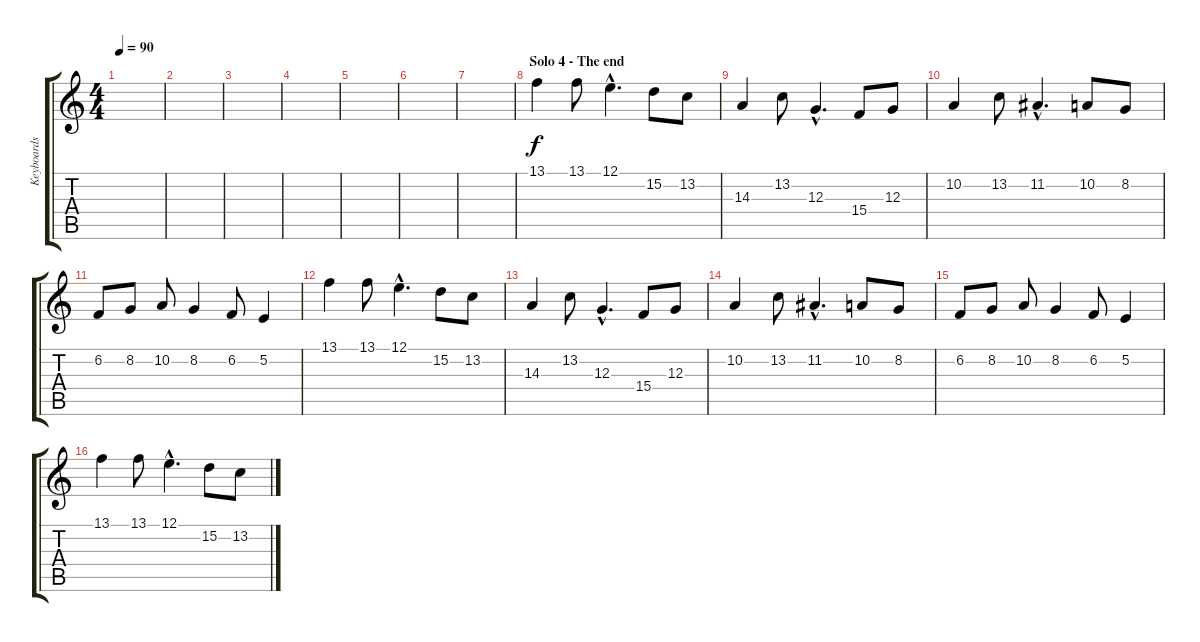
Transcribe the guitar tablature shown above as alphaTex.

\track ("Keyboards (3)" "Keyboards ") {instrument lead1square}
\staff {score tabs}
\tuning (E4 B3 G3 D3 A2 E2) {hide}
\ts (4 4)
\tempo 90
\clef g2
\ks c
|
|
|
|
|
|
|
\section ("" "Solo 4 - The end")
13.1.4 13.1.8 12.1{hac}.4{d} 15.2.8 13.2.8 |
14.3.4 13.2.8 12.3{hac}.4{d} 15.4.8 12.3.8 |
10.2.4 13.2.8 11.2{hac}.4{d} 10.2.8 8.2.8 |
6.2.8 8.2.8 10.2.8 8.2.4 6.2.8 5.2.4 |
13.1.4 13.1.8 12.1{hac}.4{d} 15.2.8 13.2.8 |
14.3.4 13.2.8 12.3{hac}.4{d} 15.4.8 12.3.8 |
10.2.4 13.2.8 11.2{hac}.4{d} 10.2.8 8.2.8 |
6.2.8 8.2.8 10.2.8 8.2.4 6.2.8 5.2.4 |
13.1.4{volume 8} 13.1.8 12.1{hac}.4{d} 15.2.8 13.2.8
